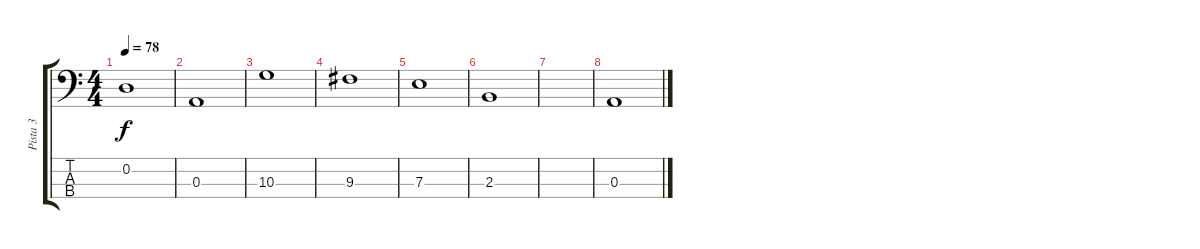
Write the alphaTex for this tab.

\track ("Pista 3" "Pista 3") {instrument electricbassfinger}
\staff {score tabs}
\tuning (G2 D2 A1 E1) {hide}
\ts (4 4)
\tempo 78
\clef f4
\ks c
0.2.1{dy f} |
0.3.1 |
10.3.1 |
9.3.1 |
7.3.1 |
2.3.1 |
|
0.3.1
